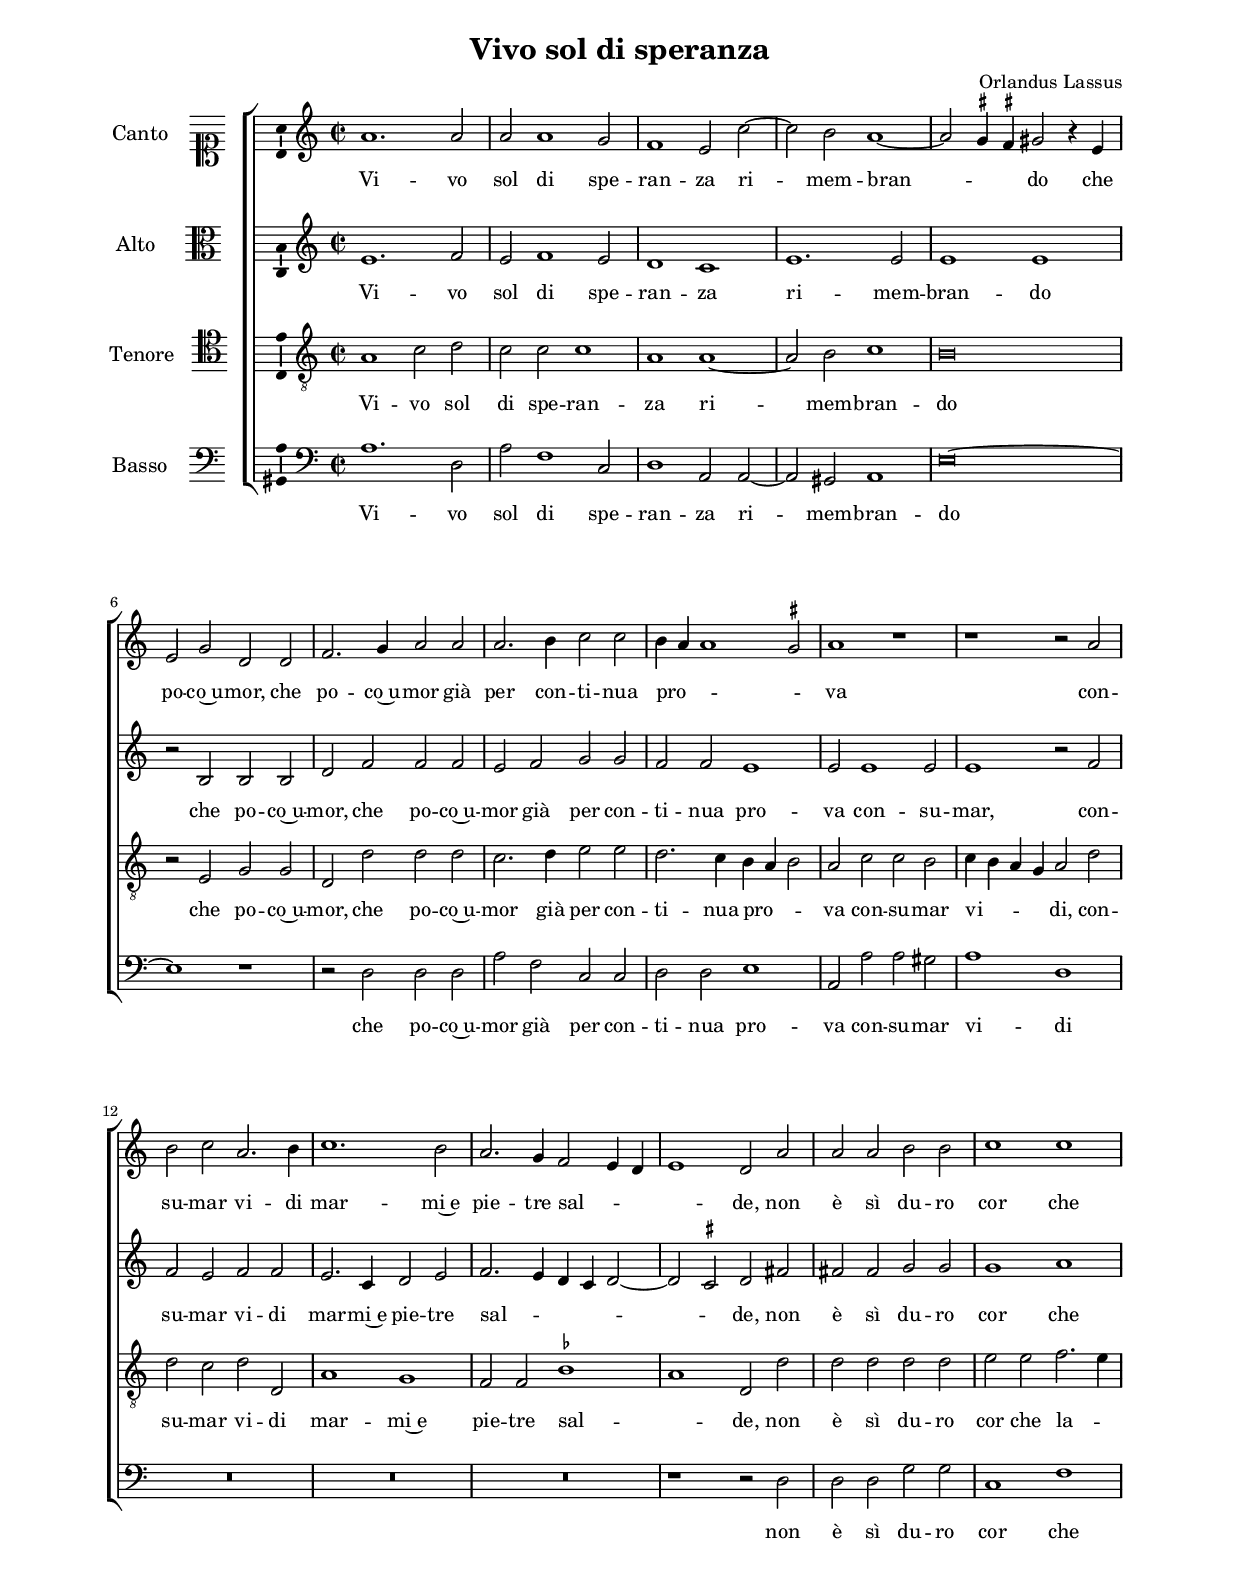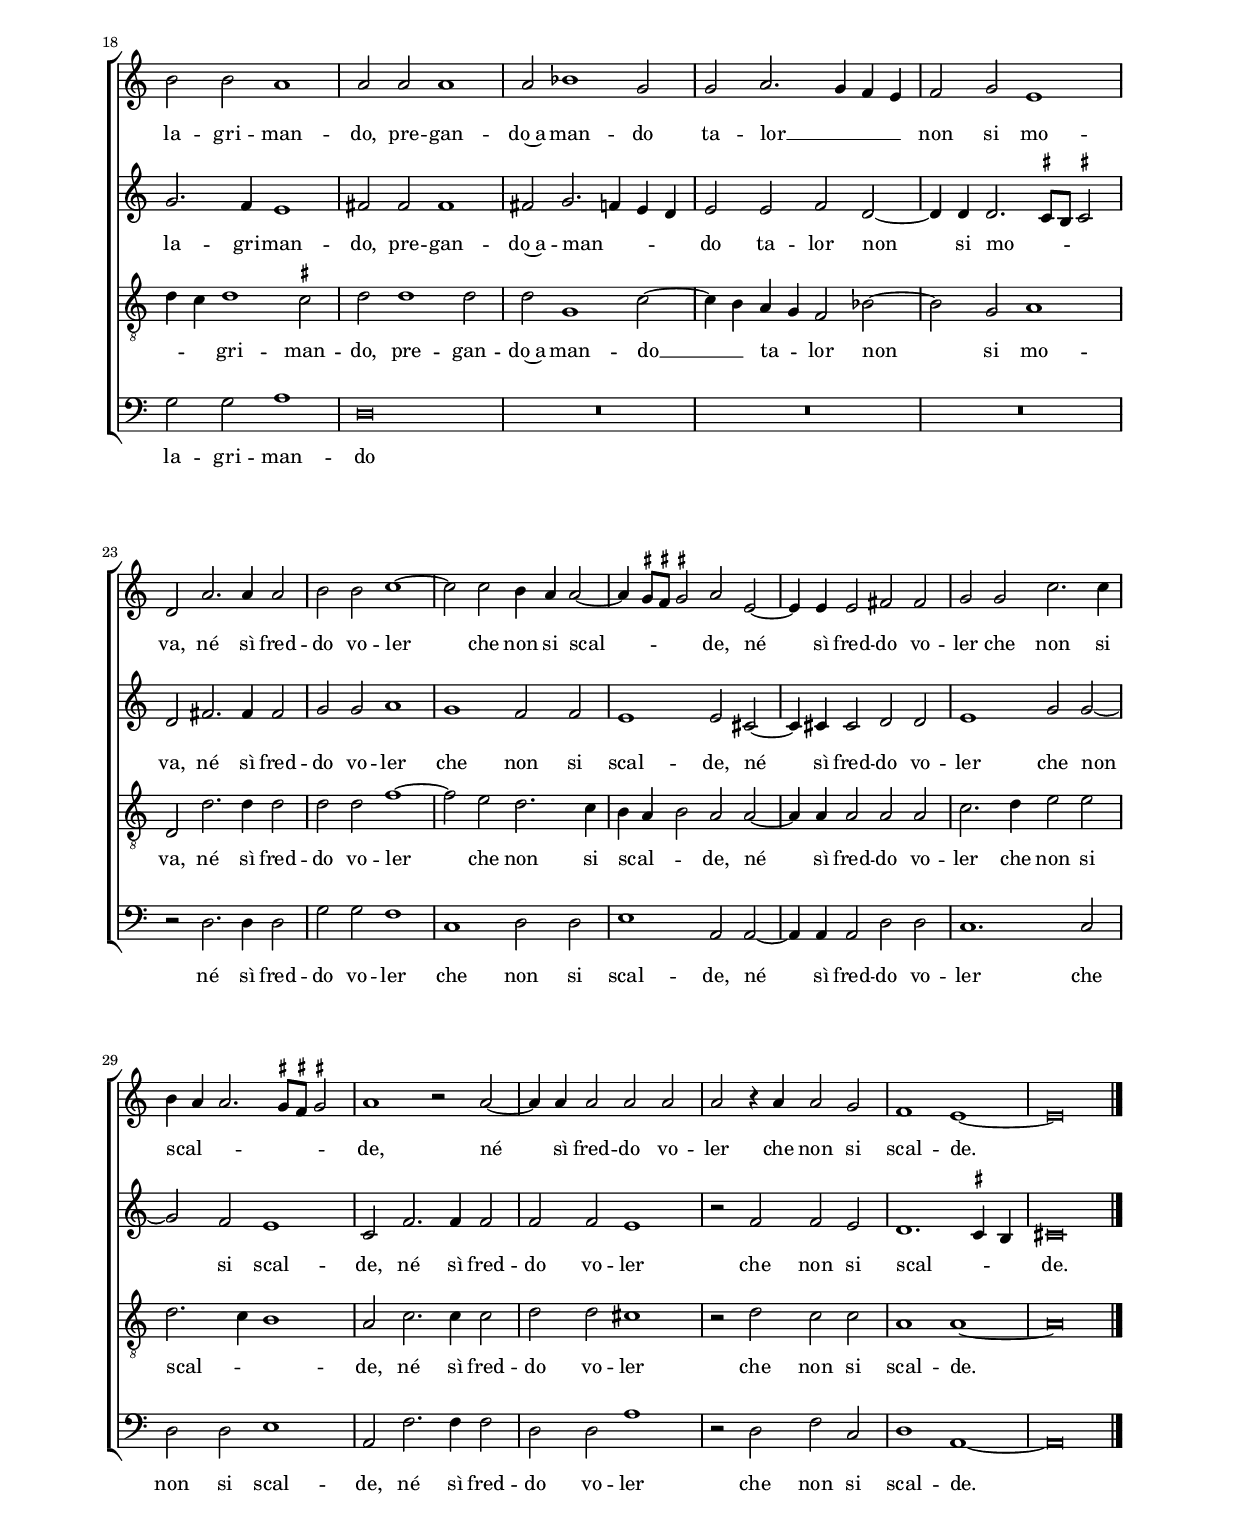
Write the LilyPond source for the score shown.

\header
{
  title="Vivo sol di speranza"
  composer="Orlandus Lassus"
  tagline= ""
}

\version "2.22.0"
\include "deutsch.ly"
#(set-global-staff-size 16)
% #(set-default-paper-size "letter")
#(ly:set-option 'point-and-click #f)

	
global = {
	\key c \major
	\time 2/2 \set Score.measureLength = #(ly:make-moment 2/1)
        \skip 1*68 \bar "|."
	}

	ficta = { \once \set suggestAccidentals = ##t }
	
	forget = #(define-music-function (music) (ly:music?) #{
		\accidentalStyle forget
		$music
		\accidentalStyle default
		#})


\paper
	{
	top-margin = 2 \cm
	bottom-margin = 2 \cm
	left-margin = 2 \cm
	right-margin = 2 \cm
	ragged-bottom = ##f
	ragged-last-bottom = ##t
	print-page-number = ##f
	system-system-spacing = #'((basic-distance . 20) (minimum-distance . 14) (padding . 8) (strechability . 150))
%	systems-per-page = 3
%	min-systems-per-page = 3
%	oddHeaderMarkup = \markup { \fill-line { \null \null \column \right-align { \fontsize #1 \fromproperty #'page:page-number-string \null } } }
%	evenHeaderMarkup = \markup { \column \right-align { \fontsize #1 \fromproperty #'page:page-number-string \null } }
	}


incipitcantus = \markup { \score {
	{
	\set Staff.instrumentName = \markup { \fontsize #1 "Canto" }
	\key c \major
	\clef soprano
	s4 \bar ""
	}
	\layout  {
	raggedright = ##t
	indent = 1.6 \cm
	line-width = 2.2\cm
	\context { \Staff \remove Time_signature_engraver }
	\override Staff.Clef.Y-extent = #'(0 . 0)
	}} \hspace #1 }
	
      
incipitaltus = \markup { \score {
	{
	\set Staff.instrumentName = \markup { \fontsize #1 "Alto" }
	\key c \major
	\clef alto
	s4 \bar ""
	}
	\layout  {
	raggedright = ##t
	indent = 1.6 \cm
	line-width = 2.2\cm
	\context { \Staff \remove Time_signature_engraver }
	\override Staff.Clef.Y-extent = #'(0 . 0)
	}} \hspace #1 }


incipittenor = \markup { \score {
	{
	\set Staff.instrumentName = \markup { \fontsize #1 "Tenore" }
	\key c \major
	\clef tenor
	s4 \bar ""
	}
	\layout  {
	raggedright = ##t
	indent = 1.6 \cm
	line-width = 2.2\cm
	\context { \Staff \remove Time_signature_engraver }
	\override Staff.Clef.Y-extent = #'(0 . 0)
	}} \hspace #1 }


incipitbassus = \markup { \score {
	{
	\set Staff.instrumentName = \markup { \fontsize #1 "Basso" }
	\key c \major
	\clef bass
	s4 \bar ""
	}
	\layout  {
	raggedright = ##t
	indent = 1.6 \cm
	line-width = 2.2\cm
	\context { \Staff \remove Time_signature_engraver }
	\override Staff.Clef.Y-extent = #'(0 . 0)
	}} \hspace #1 }


cantus =  \relative c''
	{
	a1. a2
	a2 a1 g2
	f1 e2 c'~
	c2 h a1~
%5
	a2 \ficta gis4 \ficta fis gis!2 r4 e |
	e2 g d d
	f2. g4 a2 a
	a2. h4 c2 c
	h4 a a1 \ficta gis2
%10
	a1 r |
	r1 r2 a
	h2 c a2. h4
	c1. h2
	a2. g4 f2 e4 d
%15
	e1 d2 a' |
	a2 a h h
	c1 c
	h2 h a1
	a2 a a1
%20
	a2 b1 g2 |
	g2 a2. g4 f e
	f2 g e1
	d2 a'2. a4 a2
	h2 h c1~
%25
	c2 c h4 a a2~ |
	a4 \ficta gis8 \ficta fis \ficta gis!2 a e~
	e4 e e2 fis fis
	g2 g c2. c4
	h4 a a2. \ficta gis8 \ficta fis \ficta gis!2
%30
	a1 r2 a~ |
	a4 a a2 a a
	a2 r4 a a2 g
	f1 e~
	e\breve |
        }


altus =  \relative c'
        {
	e1. f2
	e2 f1 e2
	d1 c
	e1. e2
%5
	e1 e |
	r2 h h h
	d2 f f f
	e2 f g g
	f2 f e1
%10
	e2 e1 e2 |
	e1 r2 f
	f2 e f f
	e2. c4 d2 e
	f2. e4 d c d2~
%15
	d2 \ficta cis d fis |
	fis2 fis g g
	g1 a
	g2. f4 e1
	fis2 fis fis1
%20
	fis2 g2. f4 e d |
	e2 e f d~
	d4 d d2. \ficta cis8 h \ficta cis!2
	d2 fis2. fis4 fis2
	g2 g a1
%25
	g1 f2 f |
	e1 e2 cis~
	cis4 cis cis2 d d
	e1 g2 g~
	g2 f e1
%30
	c2 f2. f4 f2 |
	f2 f e1
	r2 f f e
	d1. \ficta cis4 h
	cis\breve |
        }


tenor =  \relative c'
	{
	a1 c2 d
	c2 c c1
	a1 a~
	a2 h c1
%5
	h\breve |
	r2 e, g g
	d2 d' d d
	c2. d4 e2 e
	d2. c4 h a h2
%10
	a2 c c h |
	c4 h a g a2 d
	d2 c d d,
	a'1 g
	f2 f \ficta b1
%15
	a1 d,2 d' |
	d2 d d d
	e2 e f2. e4
	d4 c d1 \ficta cis2
	d2 d1 d2
%20
	d2 g,1 c2~ |
	c4 h a g f2 b~
	b2 g a1
	d,2 d'2. d4 d2
	d2 d f1~
%25
	f2 e d2. c4 |
	h4 a h2 a a~
	a4 a a2 a a
	c2. d4 e2 e
	d2. c4 h1
%30
	a2 c2. c4 c2 |
	d2 d cis1
	r2 d c c
	a1 a~
	a\breve |
	}


bassus  =  \relative c
	{
	a'1. d,2
	a'2 f1 c2
	d1 a2 a~
	a2 gis a1
%5
	e'\breve~ |
	e1 r
	r2 d d d
	a'2 f c c
	d2 d e1
%10
	a,2 a' a gis |
	a1 d,
	R\breve
	R\breve
	R\breve
%15
	r1 r2 d |
	d2 d g g
	c,1 f
	g2 g a1
	d,\breve
%20
	R\breve |
	R\breve
	R\breve
	r2 d2. d4 d2
	g2 g f1
%25
	c1 d2 d |
	e1 a,2 a~
	a4 a a2 d d
	c1. c2
	d2 d e1
%30
	a,2 f'2. f4 f2 |
	d2 d a'1
	r2 d, f c
	d1 a~
	a\breve |
	}

lyricscantus = \lyricmode {
	Vi -- vo sol di spe -- ran -- za ri -- mem -- bran -- _ _ do
        che po -- co~u -- mor,
        che po -- co~u -- mor già per con -- ti -- nua pro -- _ _ _ va
        con -- su -- mar vi -- di mar -- mi~e pie -- tre sal -- _ _ _ de,
        non è sì du -- ro cor che la -- gri -- man -- do,
        pre -- gan -- do~a -- man -- do ta -- lor __ _ _ _ non si mo -- va,
        né sì fred -- do vo -- ler che non si scal -- _ _ _ de,
        né sì fred -- do vo -- ler che non si scal -- _ _ _ _ _ de,
        né sì fred -- do vo -- ler che non si scal -- de.
	}


lyricsaltus = \lyricmode {
	Vi -- vo sol di spe -- ran -- za ri -- mem -- bran -- do
        che po -- co~u -- mor,
        che po -- co~u -- mor già per con -- ti -- nua pro -- va
        con -- su -- mar,
        con -- su -- mar vi -- di mar -- mi~e pie -- tre sal -- _ _ _ _ _ de,
        non è sì du -- ro cor che la -- gri -- man -- do,
        pre -- gan -- do~a -- man -- _ _ _ do ta -- lor non si mo -- _ _ _ va,
        né sì fred -- do vo -- ler che non si scal -- de,
        né sì fred -- do vo -- ler che non si scal -- de,
        né sì fred -- do vo -- ler che non si scal -- _ _ de.
	}


lyricstenor = \lyricmode {
	Vi -- vo sol di spe -- ran -- za ri -- mem -- bran -- do
        che po -- co~u -- mor,
        che po -- co~u -- mor già per con -- ti -- nua pro -- _ _ va
        con -- su -- mar vi -- _ _ _ di,
        con -- su -- mar vi -- di mar -- mi~e pie -- tre sal -- _ de,
        non è sì du -- ro cor che la -- _ _ _ gri -- man -- do,
        pre -- gan -- do~a -- man -- do __ _ ta -- _ lor non si mo -- va,
        né sì fred -- do vo -- ler che non si scal -- _ _ de,
        né sì fred -- do vo -- ler che non si scal -- _ _ de,
        né sì fred -- do vo -- ler che non si scal -- de.
	}


lyricsbassus = \lyricmode {
	Vi -- vo sol di spe -- ran -- za ri -- mem -- bran -- do
        che po -- co~u -- mor già per con -- ti -- nua pro -- va
        con -- su -- mar vi -- di
        non è sì du -- ro cor che la -- gri -- man -- do
        né sì fred -- do vo -- ler che non si scal -- de,
        né sì fred -- do vo -- ler che non si scal -- de,
        né sì fred -- do vo -- ler che non si scal -- de.
	}


\score
{  
	% \transpose {
	\new ChoirStaff \with { \override StaffGrouper.staff-staff-spacing.basic-distance = #13 }
	<<

	\new Staff << \global
	\new Voice="v1" {
		\set Staff.instrumentName=\incipitcantus
        %       \set Staff.instrumentName="S"
		\set Staff.midiInstrument = "reed organ"
		\clef "violin"
		\cantus }
	\new Lyrics \lyricsto "v1" {\lyricscantus }
	>>


	\new Staff << \global
	\new Voice="v2" {
		\set Staff.instrumentName=\incipitaltus
        %       \set Staff.instrumentName="A"
		\set Staff.midiInstrument = "reed organ"
		\clef "violin" 
		\altus}
	\new Lyrics \lyricsto "v2" {\lyricsaltus }
	>>


	\new Staff << \global
	\new Voice="v3" {
		\set Staff.instrumentName=\incipittenor
        %       \set Staff.instrumentName="T"
		\set Staff.midiInstrument = "reed organ"
		\clef "G_8"
		\tenor }
	\new Lyrics \lyricsto "v3" {\lyricstenor }
	>>


	\new Staff << \global
	\new Voice="v4" {
		\set Staff.instrumentName=\incipitbassus
        %       \set Staff.instrumentName="B"
		\set Staff.midiInstrument = "reed organ"
		\clef "bass" 
		\bassus }
	\new Lyrics \lyricsto "v4" {\lyricsbassus}
	>>

	>>
	% } % transpose

	\layout
	{
	indent = 2.3 \cm
	\context { \Lyrics \override VerticalAxisGroup.nonstaff-relatedstaff-spacing.padding = #2 }
%	\context { \Lyrics \override LyricText.font-size = #1 }
	\context { \Staff \override TimeSignature.break-visibility = #end-of-line-invisible }
%	\context { \Staff \override InstrumentName.X-offset = #'-25 }
    \context { \Staff \consists "Ambitus_engraver" }
	\context { \Score \override BarNumber.padding = #2 }
	\context { \Voice \override NoteHead.style = #'baroque }
	}

\midi
	{
    	\tempo 2 = 90
	}
	
}


% EOF
